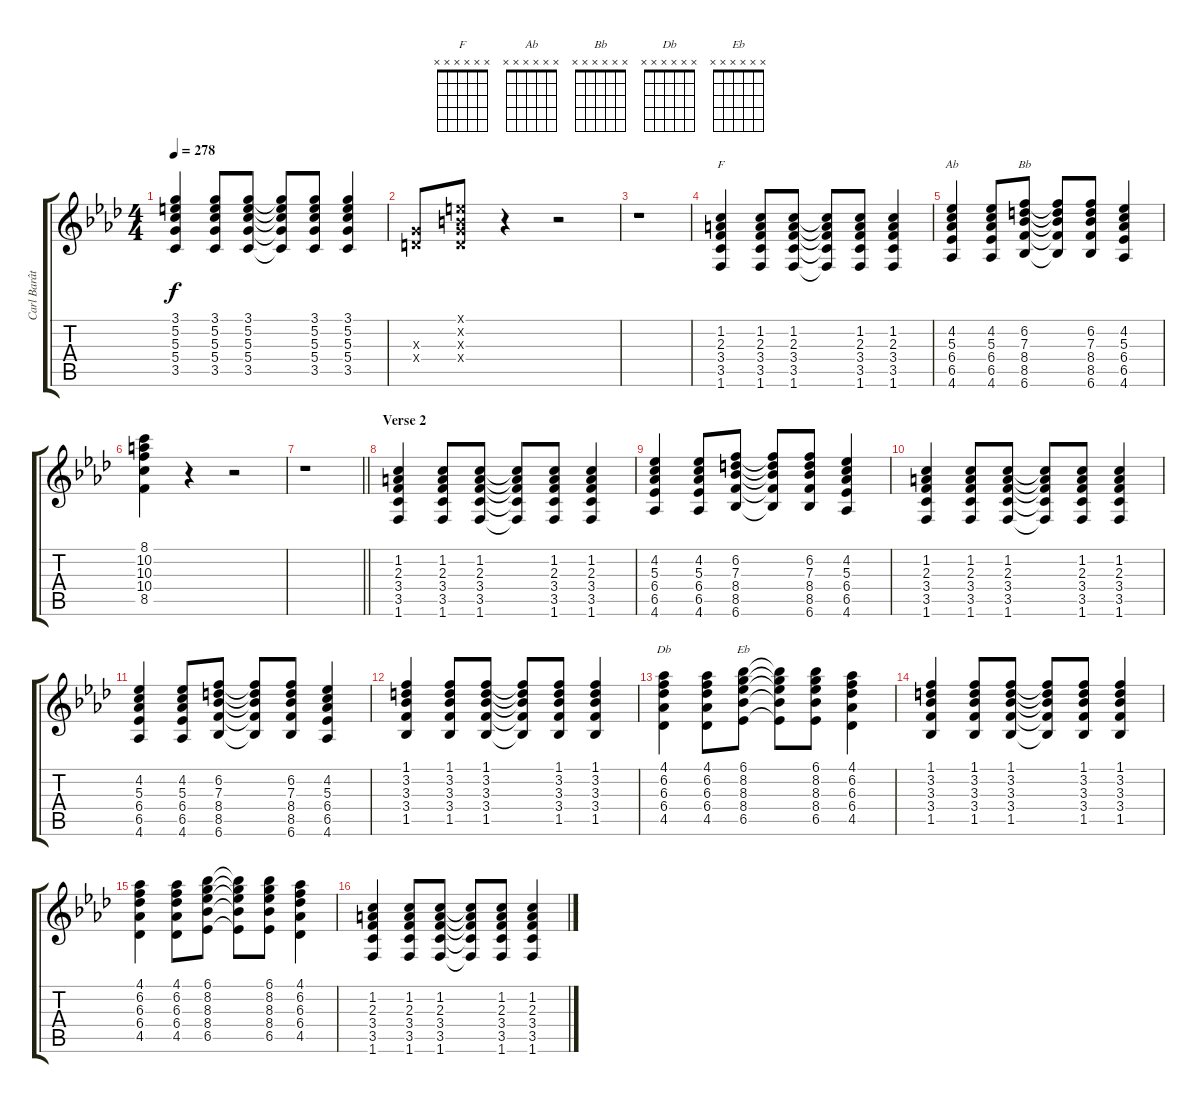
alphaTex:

\track ("Carl Barât" "Carl Barât") {instrument overdrivenguitar}
\staff {score tabs}
\tuning (E4 B3 G3 D3 A2 E2) {hide}
\chord ("F" x x x x x x)
\chord ("Ab" x x x x x x)
\chord ("Bb" x x x x x x)
\chord ("Db" x x x x x x)
\chord ("Eb" x x x x x x)
\ts (4 4)
\tempo 278
\clef g2
\ks ab
(3.1 5.2 5.3 5.4 3.5).4{dy f} (3.1 5.2 5.3 5.4 3.5).8 (3.1 5.2 5.3 5.4 3.5).8 (3.1{t} 5.2{t} 5.3{t} 5.4{t} 3.5{t}).8 (3.1 5.2 5.3 5.4 3.5).8 (3.1 5.2 5.3 5.4 3.5).4 |
(0.3{x} 0.4{x}).8 (0.1{x} 0.2{x} 0.3{x} 0.4{x}).8 r.4 r.2 |
r.1 |
(1.2 2.3 3.4 3.5 1.6).4{ch "F"} (1.2 2.3 3.4 3.5 1.6).8 (1.2 2.3 3.4 3.5 1.6).8 (1.2{t} 2.3{t} 3.4{t} 3.5{t} 1.6{t}).8 (1.2 2.3 3.4 3.5 1.6).8 (1.2 2.3 3.4 3.5 1.6).4 |
(4.2 5.3 6.4 6.5 4.6).4{ch "Ab"} (4.2 5.3 6.4 6.5 4.6).8 (6.2 7.3 8.4 8.5 6.6).8{ch "Bb"} (6.2{t} 7.3{t} 8.4{t} 8.5{t} 6.6{t}).8 (6.2 7.3 8.4 8.5 6.6).8 (4.2 5.3 6.4 6.5 4.6).4 |
(8.1 10.2 10.3 10.4 8.5).4 r.4 r.2 |
\barLineRight lightlight
r.1 |
\section ("" "Verse 2")
(1.2 2.3 3.4 3.5 1.6).4 (1.2 2.3 3.4 3.5 1.6).8 (1.2 2.3 3.4 3.5 1.6).8 (1.2{t} 2.3{t} 3.4{t} 3.5{t} 1.6{t}).8 (1.2 2.3 3.4 3.5 1.6).8 (1.2 2.3 3.4 3.5 1.6).4 |
(4.2 5.3 6.4 6.5 4.6).4 (4.2 5.3 6.4 6.5 4.6).8 (6.2 7.3 8.4 8.5 6.6).8 (6.2{t} 7.3{t} 8.4{t} 8.5{t} 6.6{t}).8 (6.2 7.3 8.4 8.5 6.6).8 (4.2 5.3 6.4 6.5 4.6).4 |
(1.2 2.3 3.4 3.5 1.6).4 (1.2 2.3 3.4 3.5 1.6).8 (1.2 2.3 3.4 3.5 1.6).8 (1.2{t} 2.3{t} 3.4{t} 3.5{t} 1.6{t}).8 (1.2 2.3 3.4 3.5 1.6).8 (1.2 2.3 3.4 3.5 1.6).4 |
(4.2 5.3 6.4 6.5 4.6).4 (4.2 5.3 6.4 6.5 4.6).8 (6.2 7.3 8.4 8.5 6.6).8 (6.2{t} 7.3{t} 8.4{t} 8.5{t} 6.6{t}).8 (6.2 7.3 8.4 8.5 6.6).8 (4.2 5.3 6.4 6.5 4.6).4 |
(1.1 3.2 3.3 3.4 1.5).4 (1.1 3.2 3.3 3.4 1.5).8 (1.1 3.2 3.3 3.4 1.5).8 (1.1{t} 3.2{t} 3.3{t} 3.4{t} 1.5{t}).8 (1.1 3.2 3.3 3.4 1.5).8 (1.1 3.2 3.3 3.4 1.5).4 |
(4.1 6.2 6.3 6.4 4.5).4{ch "Db"} (4.1 6.2 6.3 6.4 4.5).8 (6.1 8.2 8.3 8.4 6.5).8{ch "Eb"} (6.1{t} 8.2{t} 8.3{t} 8.4{t} 6.5{t}).8 (6.1 8.2 8.3 8.4 6.5).8 (4.1 6.2 6.3 6.4 4.5).4 |
(1.1 3.2 3.3 3.4 1.5).4 (1.1 3.2 3.3 3.4 1.5).8 (1.1 3.2 3.3 3.4 1.5).8 (1.1{t} 3.2{t} 3.3{t} 3.4{t} 1.5{t}).8 (1.1 3.2 3.3 3.4 1.5).8 (1.1 3.2 3.3 3.4 1.5).4 |
(4.1 6.2 6.3 6.4 4.5).4 (4.1 6.2 6.3 6.4 4.5).8 (6.1 8.2 8.3 8.4 6.5).8 (6.1{t} 8.2{t} 8.3{t} 8.4{t} 6.5{t}).8 (6.1 8.2 8.3 8.4 6.5).8 (4.1 6.2 6.3 6.4 4.5).4 |
(1.2 2.3 3.4 3.5 1.6).4 (1.2 2.3 3.4 3.5 1.6).8 (1.2 2.3 3.4 3.5 1.6).8 (1.2{t} 2.3{t} 3.4{t} 3.5{t} 1.6{t}).8 (1.2 2.3 3.4 3.5 1.6).8 (1.2 2.3 3.4 3.5 1.6).4
